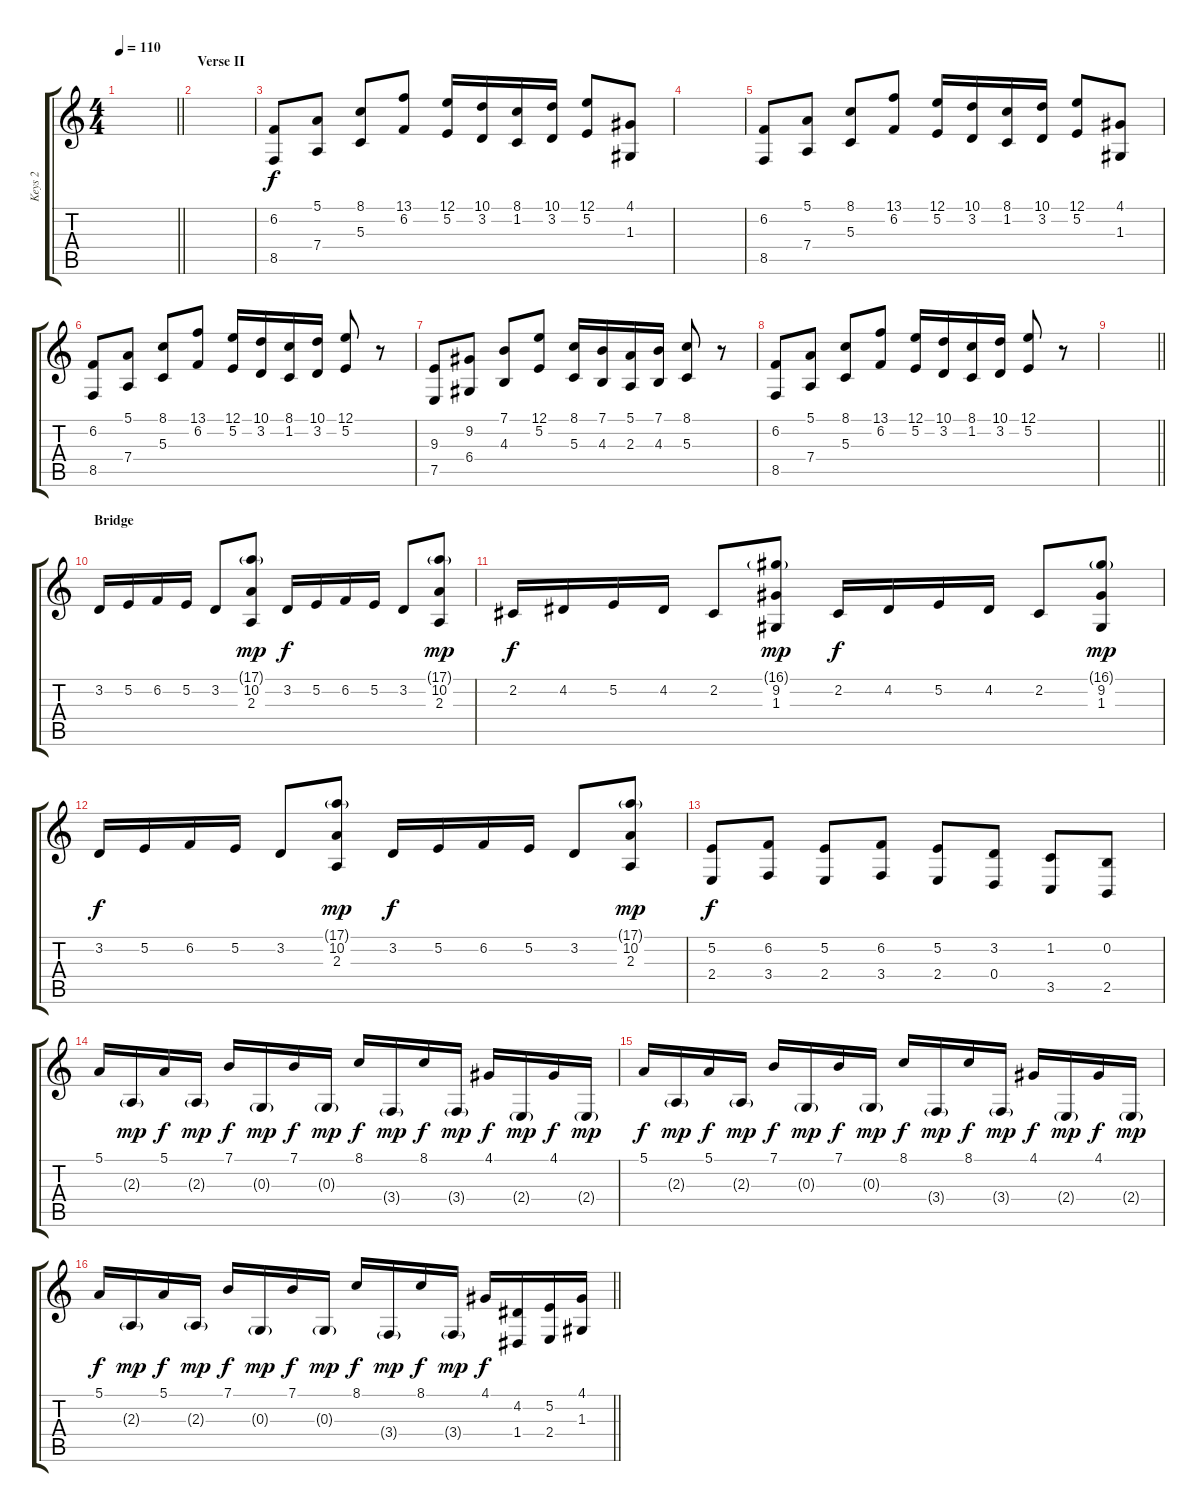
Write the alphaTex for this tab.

\track ("Keys 2" "Keys 2") {instrument stringensemble1}
\staff {score tabs}
\tuning (E4 B3 G3 D3 A2 E2) {hide}
\ts (4 4)
\tempo 110
\clef g2
\barLineRight lightlight
\ks c
|
\section ("" "Verse II")
|
(6.2 8.5).8 (5.1 7.4).8 (8.1 5.3).8 (13.1 6.2).8 (12.1 5.2).16 (10.1 3.2).16 (8.1 1.2).16 (10.1 3.2).16 (12.1 5.2).8 (4.1 1.3).8 |
|
(6.2 8.5).8 (5.1 7.4).8 (8.1 5.3).8 (13.1 6.2).8 (12.1 5.2).16 (10.1 3.2).16 (8.1 1.2).16 (10.1 3.2).16 (12.1 5.2).8 (4.1 1.3).8 |
(6.2 8.5).8 (5.1 7.4).8 (8.1 5.3).8 (13.1 6.2).8 (12.1 5.2).16 (10.1 3.2).16 (8.1 1.2).16 (10.1 3.2).16 (12.1 5.2).8 r.8 |
(9.3 7.5).8 (9.2 6.4).8 (7.1 4.3).8 (12.1 5.2).8 (8.1 5.3).16 (7.1 4.3).16 (5.1 2.3).16 (7.1 4.3).16 (8.1 5.3).8 r.8 |
(6.2 8.5).8 (5.1 7.4).8 (8.1 5.3).8 (13.1 6.2).8 (12.1 5.2).16 (10.1 3.2).16 (8.1 1.2).16 (10.1 3.2).16 (12.1 5.2).8 r.8 |
\barLineRight lightlight
|
\section ("" "Bridge")
3.2.16 5.2.16 6.2.16 5.2.16 3.2.8 (17.1{g} 10.2 2.3).8{dy mp} 3.2.16{dy f} 5.2.16 6.2.16 5.2.16 3.2.8 (17.1{g} 10.2 2.3).8{dy mp} |
2.2.16{dy f} 4.2.16 5.2.16 4.2.16 2.2.8 (16.1{g} 9.2 1.3).8{dy mp} 2.2.16{dy f} 4.2.16 5.2.16 4.2.16 2.2.8 (16.1{g} 9.2 1.3).8{dy mp} |
3.2.16{dy f} 5.2.16 6.2.16 5.2.16 3.2.8 (17.1{g} 10.2 2.3).8{dy mp} 3.2.16{dy f} 5.2.16 6.2.16 5.2.16 3.2.8 (17.1{g} 10.2 2.3).8{dy mp} |
(5.2 2.4).8{dy f} (6.2 3.4).8 (5.2 2.4).8 (6.2 3.4).8 (5.2 2.4).8 (3.2 0.4).8 (1.2 3.5).8 (0.2 2.5).8 |
5.1.16 2.3{g}.16{dy mp} 5.1.16{dy f} 2.3{g}.16{dy mp} 7.1.16{dy f} 0.3{g}.16{dy mp} 7.1.16{dy f} 0.3{g}.16{dy mp} 8.1.16{dy f} 3.4{g}.16{dy mp} 8.1.16{dy f} 3.4{g}.16{dy mp} 4.1.16{dy f} 2.4{g}.16{dy mp} 4.1.16{dy f} 2.4{g}.16{dy mp} |
5.1.16{dy f} 2.3{g}.16{dy mp} 5.1.16{dy f} 2.3{g}.16{dy mp} 7.1.16{dy f} 0.3{g}.16{dy mp} 7.1.16{dy f} 0.3{g}.16{dy mp} 8.1.16{dy f} 3.4{g}.16{dy mp} 8.1.16{dy f} 3.4{g}.16{dy mp} 4.1.16{dy f} 2.4{g}.16{dy mp} 4.1.16{dy f} 2.4{g}.16{dy mp} |
\barLineRight lightlight
5.1.16{dy f} 2.3{g}.16{dy mp} 5.1.16{dy f} 2.3{g}.16{dy mp} 7.1.16{dy f} 0.3{g}.16{dy mp} 7.1.16{dy f} 0.3{g}.16{dy mp} 8.1.16{dy f} 3.4{g}.16{dy mp} 8.1.16{dy f} 3.4{g}.16{dy mp} 4.1.16{dy f} (4.2 1.4).16 (5.2 2.4).16 (4.1 1.3).16
